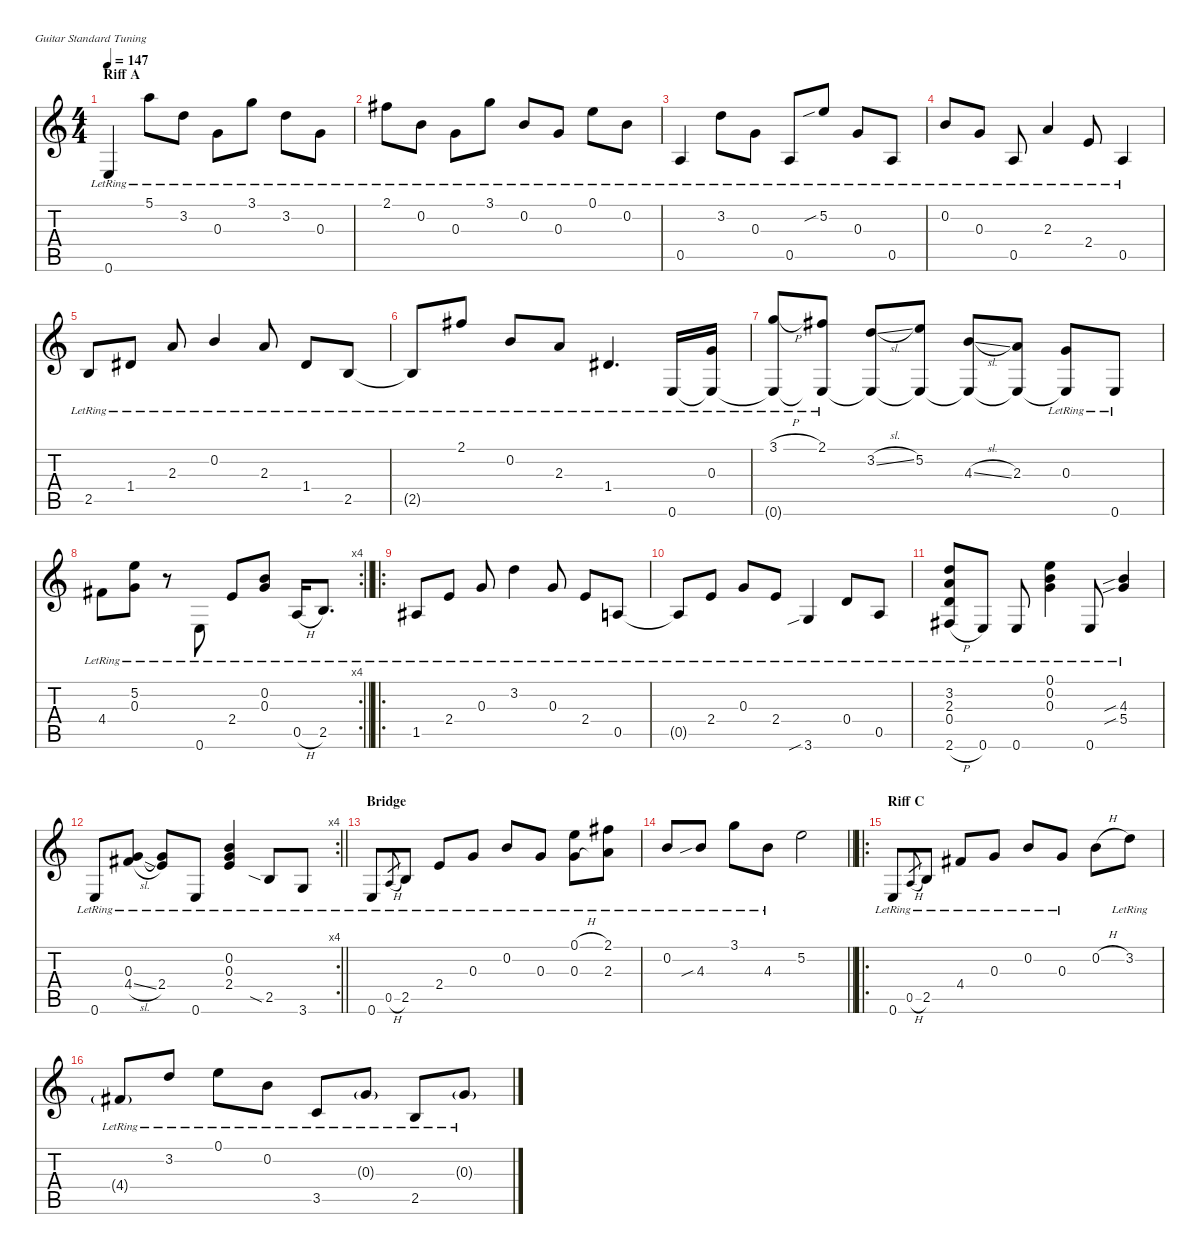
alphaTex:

\defaultSystemsLayout 4
\hideDynamics
\bracketExtendMode nobrackets
\singleTrackTrackNamePolicy hidden
\multiTrackTrackNamePolicy hidden
\firstSystemTrackNameMode fullname
\otherSystemsTrackNameOrientation horizontal
\track ("Track 1" "s.guit.") {instrument acousticguitarsteel}
\staff {score tabs}
\tuning (E4 B3 G3 D3 A2 E2)
\ts (4 4)
\beaming (8 2 2 2 2)
\section ("" "Riff A")
\tempo 147
\clef g2
\ks c
0.6{lr}.4{dy mf instrument acousticguitarsteel beam Up} 5.1{lr}.8{beam Down} 3.2{lr}.8{beam Down} 0.3{lr}.8{beam Down} 3.1{lr}.8{beam Down} 3.2{lr}.8{beam Down} 0.3{lr}.8{beam Down} |
2.1{lr acc #}.8{beam Down} 0.2{lr}.8{beam Down} 0.3{lr}.8{beam Down} 3.1{lr}.8{beam Down} 0.2{lr}.8{beam Up} 0.3{lr}.8{beam Up} 0.1{lr}.8{beam Down} 0.2{lr}.8{beam Down} |
0.5{lr}.4{beam Up} 3.2{lr}.8{beam Down} 0.3{lr}.8{beam Down} 0.5{lr}.8{beam Up} 5.2{sib lr}.8{beam Up} 0.3{lr}.8{beam Up} 0.5{lr}.8{beam Up} |
0.2{lr}.8{beam Up} 0.3{lr}.8{beam Up} 0.5{lr}.8{beam Up} 2.3{lr}.4{beam Up} 2.4{lr}.8{beam Up} 0.5{lr}.4{beam Up} |
2.5{lr}.8{beam Up} 1.4{lr acc #}.8{beam Up} 2.3{lr}.8{beam Up} 0.2{lr}.4{beam Up} 2.3{lr}.8{beam Up} 1.4{lr acc #}.8{beam Up} 2.5{lr}.8{beam Up} |
2.5{lr t}.8{beam Up} 2.1{lr acc #}.8{beam Up} 0.2{lr}.8{beam Up} 2.3{lr}.8{beam Up} 1.4{lr acc #}.4{d beam Up} 0.6{lr}.16{beam Up} (0.3{lr} 0.6{lr t}).16{beam Up} |
(3.1{h lr} 0.6{lr t}).8{beam Up} (2.1{lr acc #} 0.6{lr t}).8{beam Up} (3.2{sl} 0.6{t}).8{beam Up} (5.2 0.6{t}).8{beam Up} (4.3{sl} 0.6{t}).8{beam Up} (2.3 0.6{t}).8{beam Up} (0.3{lr} 0.6{lr t}).8{beam Up} 0.6{lr}.8{beam Up} |
\rc 4
\barLineRight lightlight
4.4{lr acc #}.8{beam Down} (5.2{lr} 0.3{lr}).8{beam Down} r.8{beam Down} 0.6{lr}.8{beam Up} 2.4{lr}.8{beam Up} (0.2{lr} 0.3{lr}).8{beam Up} 0.5{h lr}.16{beam Up} 2.5{lr}.8{d beam Up} |
\ro
1.5{lr acc #}.8{beam Up} 2.4{lr}.8{beam Up} 0.3{lr}.8{beam Up} 3.2{lr}.4{beam Down} 0.3{lr}.8{beam Up} 2.4{lr}.8{beam Up} 0.5{lr}.8{beam Up} |
0.5{lr t}.8{beam Up} 2.4{lr}.8{beam Up} 0.3{lr}.8{beam Up} 2.4{lr}.8{beam Up} 3.6{sib lr}.4{beam Up} 0.4{lr}.8{beam Up} 0.5{lr}.8{beam Up} |
(3.2{lr} 2.3{lr} 0.4{lr} 2.6{h lr acc #}).8{beam Up} 0.6{lr}.8{beam Up} 0.6{lr}.8{beam Up} (0.1{lr} 0.2{lr} 0.3{lr}).4{beam Down} 0.6{lr}.8{beam Up} (4.3{sib lr} 5.4{sib lr}).4{beam Up} |
\rc 4
\barLineRight lightlight
0.6{lr}.8{beam Up} (0.3{lr} 4.4{sl lr acc #}).8{beam Up} (0.3{lr t} 2.4{lr}).8{beam Up} 0.6{lr}.8{beam Up} (0.2{lr} 0.3{lr} 2.4{lr}).4{beam Up} 2.5{sia lr}.8{beam Up} 3.6{lr}.8{beam Up} |
\section ("" "Bridge")
0.6{lr}.8{beam Up} 0.5{h lr}.8{gr beam Up} 2.5{lr}.8{beam Up} 2.4{lr}.8{beam Up} 0.3{lr}.8{beam Up} 0.2{lr}.8{beam Up} 0.3{lr}.8{beam Up} (0.1{h lr} 0.3{h lr}).8{beam Down} (2.1{lr acc #} 2.3{lr}).8{beam Down} |
\barLineRight lightlight
0.2{lr}.8{beam Up} 4.3{sib lr}.8{beam Up} 3.1{lr}.8{beam Down} 4.3{lr}.8{beam Down} 5.2.2{beam Down} |
\ro
\section ("" "Riff C")
0.6{lr}.8{dy ff beam Up} 0.5{h lr}.8{gr dy mf beam Up} 2.5{lr}.8{dy f beam Up} 4.4{lr acc #}.8{beam Up} 0.3{lr}.8{beam Up} 0.2{lr}.8{beam Up} 0.3{lr}.8{dy mf beam Up} 0.2{h}.8{dy f beam Down} 3.2{lr}.8{beam Down} |
4.4{g lr acc #}.8{dy mf beam Up} 3.2{lr}.8{dy f beam Up} 0.1{lr}.8{beam Down} 0.2{lr}.8{beam Down} 3.5{lr}.8{beam Up} 0.3{g lr}.8{beam Up} 2.5{lr}.8{beam Up} 0.3{g lr}.8{beam Up}
